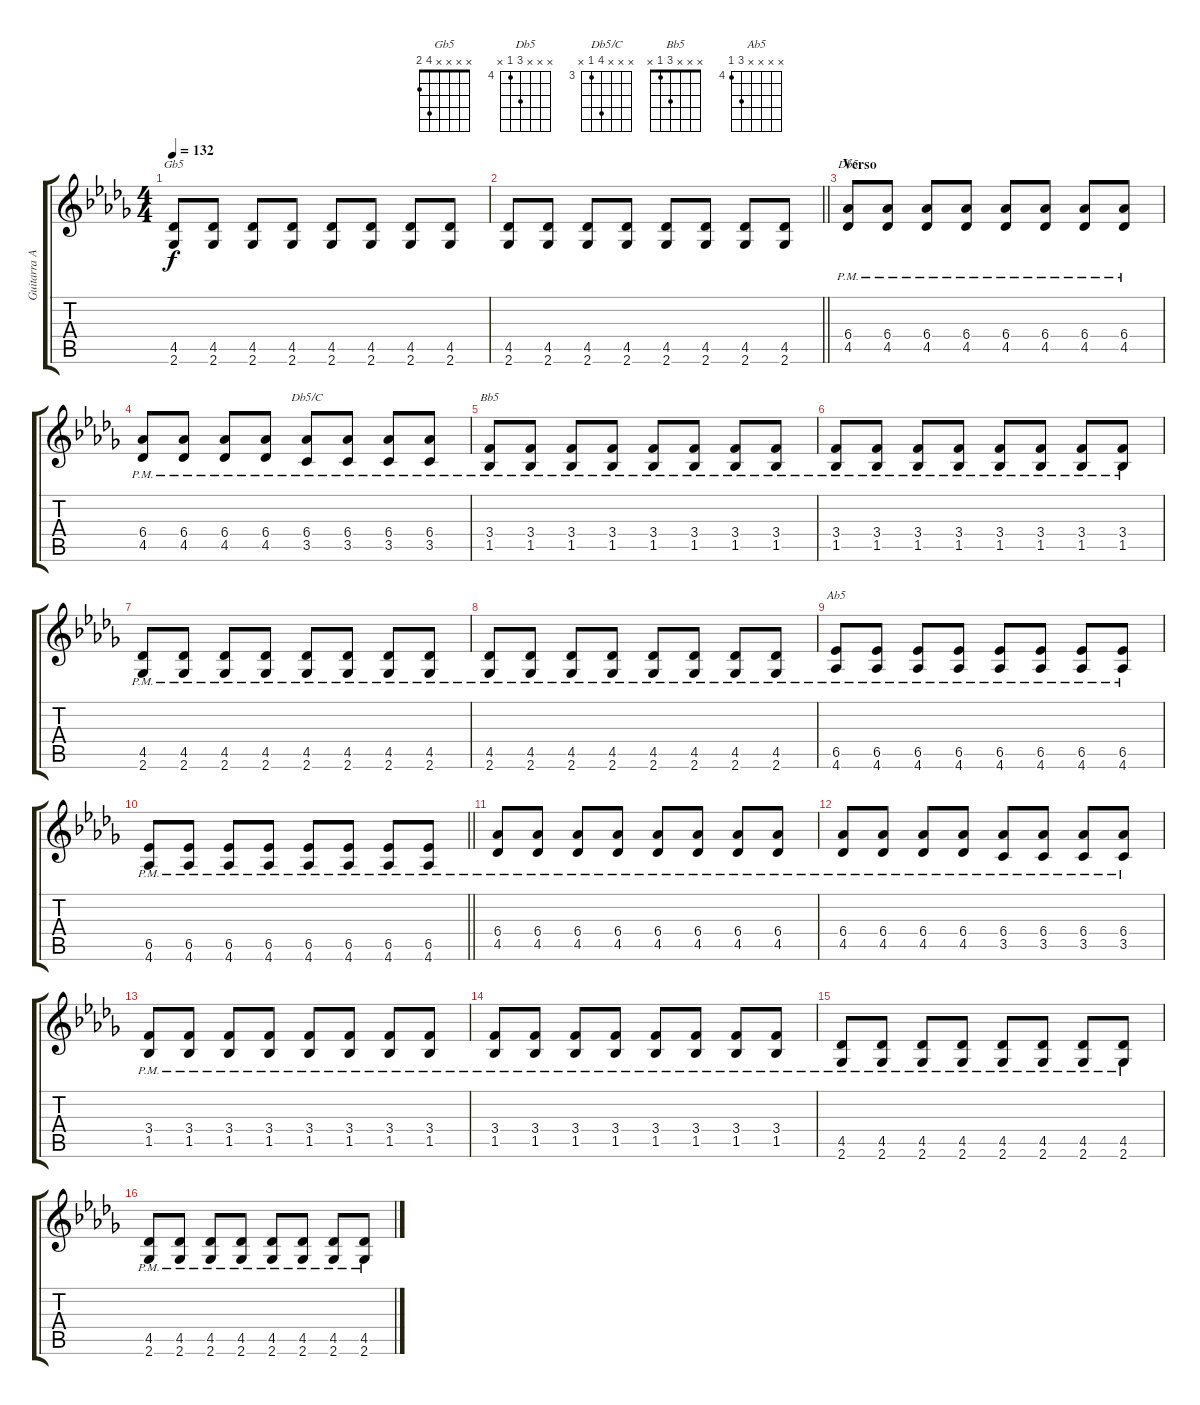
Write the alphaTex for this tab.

\track ("Guitarra Acomp." "Guitarra A") {instrument overdrivenguitar}
\staff {score tabs}
\tuning (E4 B3 G3 D3 A2 E2) {hide}
\chord ("Gb5" x x x x 4 2)
\chord ("Db5" x x x 6 4 x) {firstfret 4}
\chord ("Db5/C" x x x 6 3 x) {firstfret 3}
\chord ("Bb5" x x x 3 1 x)
\chord ("Ab5" x x x x 6 4) {firstfret 4}
\ts (4 4)
\tempo 132
\clef g2
\ks db
(4.5 2.6).8{ch "Gb5" dy f} (4.5 2.6).8 (4.5 2.6).8 (4.5 2.6).8 (4.5 2.6).8 (4.5 2.6).8 (4.5 2.6).8 (4.5 2.6).8 |
\barLineRight lightlight
(4.5 2.6).8 (4.5 2.6).8 (4.5 2.6).8 (4.5 2.6).8 (4.5 2.6).8 (4.5 2.6).8 (4.5 2.6).8 (4.5 2.6).8 |
\section ("" "Verso")
(6.4{pm} 4.5{pm}).8{ch "Db5"} (6.4{pm} 4.5{pm}).8 (6.4{pm} 4.5{pm}).8 (6.4{pm} 4.5{pm}).8 (6.4{pm} 4.5{pm}).8 (6.4{pm} 4.5{pm}).8 (6.4{pm} 4.5{pm}).8 (6.4{pm} 4.5{pm}).8 |
(6.4{pm} 4.5{pm}).8 (6.4{pm} 4.5{pm}).8 (6.4{pm} 4.5{pm}).8 (6.4{pm} 4.5{pm}).8 (6.4{pm} 3.5{pm}).8{ch "Db5/C"} (6.4{pm} 3.5{pm}).8 (6.4{pm} 3.5{pm}).8 (6.4{pm} 3.5{pm}).8 |
(3.4{pm} 1.5{pm}).8{ch "Bb5"} (3.4{pm} 1.5{pm}).8 (3.4{pm} 1.5{pm}).8 (3.4{pm} 1.5{pm}).8 (3.4{pm} 1.5{pm}).8 (3.4{pm} 1.5{pm}).8 (3.4{pm} 1.5{pm}).8 (3.4{pm} 1.5{pm}).8 |
(3.4{pm} 1.5{pm}).8 (3.4{pm} 1.5{pm}).8 (3.4{pm} 1.5{pm}).8 (3.4{pm} 1.5{pm}).8 (3.4{pm} 1.5{pm}).8 (3.4{pm} 1.5{pm}).8 (3.4{pm} 1.5{pm}).8 (3.4{pm} 1.5{pm}).8 |
(4.5{pm} 2.6{pm}).8 (4.5{pm} 2.6{pm}).8 (4.5{pm} 2.6{pm}).8 (4.5{pm} 2.6{pm}).8 (4.5{pm} 2.6{pm}).8 (4.5{pm} 2.6{pm}).8 (4.5{pm} 2.6{pm}).8 (4.5{pm} 2.6{pm}).8 |
(4.5{pm} 2.6{pm}).8 (4.5{pm} 2.6{pm}).8 (4.5{pm} 2.6{pm}).8 (4.5{pm} 2.6{pm}).8 (4.5{pm} 2.6{pm}).8 (4.5{pm} 2.6{pm}).8 (4.5{pm} 2.6{pm}).8 (4.5{pm} 2.6{pm}).8 |
(6.5{pm} 4.6{pm}).8{ch "Ab5"} (6.5{pm} 4.6{pm}).8 (6.5{pm} 4.6{pm}).8 (6.5{pm} 4.6{pm}).8 (6.5{pm} 4.6{pm}).8 (6.5{pm} 4.6{pm}).8 (6.5{pm} 4.6{pm}).8 (6.5{pm} 4.6{pm}).8 |
\barLineRight lightlight
(6.5{pm} 4.6{pm}).8 (6.5{pm} 4.6{pm}).8 (6.5{pm} 4.6{pm}).8 (6.5{pm} 4.6{pm}).8 (6.5{pm} 4.6{pm}).8 (6.5{pm} 4.6{pm}).8 (6.5{pm} 4.6{pm}).8 (6.5{pm} 4.6{pm}).8 |
(6.4{pm} 4.5{pm}).8 (6.4{pm} 4.5{pm}).8 (6.4{pm} 4.5{pm}).8 (6.4{pm} 4.5{pm}).8 (6.4{pm} 4.5{pm}).8 (6.4{pm} 4.5{pm}).8 (6.4{pm} 4.5{pm}).8 (6.4{pm} 4.5{pm}).8 |
(6.4{pm} 4.5{pm}).8 (6.4{pm} 4.5{pm}).8 (6.4{pm} 4.5{pm}).8 (6.4{pm} 4.5{pm}).8 (6.4{pm} 3.5{pm}).8 (6.4{pm} 3.5{pm}).8 (6.4{pm} 3.5{pm}).8 (6.4{pm} 3.5{pm}).8 |
(3.4{pm} 1.5{pm}).8 (3.4{pm} 1.5{pm}).8 (3.4{pm} 1.5{pm}).8 (3.4{pm} 1.5{pm}).8 (3.4{pm} 1.5{pm}).8 (3.4{pm} 1.5{pm}).8 (3.4{pm} 1.5{pm}).8 (3.4{pm} 1.5{pm}).8 |
(3.4{pm} 1.5{pm}).8 (3.4{pm} 1.5{pm}).8 (3.4{pm} 1.5{pm}).8 (3.4{pm} 1.5{pm}).8 (3.4{pm} 1.5{pm}).8 (3.4{pm} 1.5{pm}).8 (3.4{pm} 1.5{pm}).8 (3.4{pm} 1.5{pm}).8 |
(4.5{pm} 2.6{pm}).8 (4.5{pm} 2.6{pm}).8 (4.5{pm} 2.6{pm}).8 (4.5{pm} 2.6{pm}).8 (4.5{pm} 2.6{pm}).8 (4.5{pm} 2.6{pm}).8 (4.5{pm} 2.6{pm}).8 (4.5{pm} 2.6{pm}).8 |
(4.5{pm} 2.6{pm}).8 (4.5{pm} 2.6{pm}).8 (4.5{pm} 2.6{pm}).8 (4.5{pm} 2.6{pm}).8 (4.5{pm} 2.6{pm}).8 (4.5{pm} 2.6{pm}).8 (4.5{pm} 2.6{pm}).8 (4.5{pm} 2.6{pm}).8
